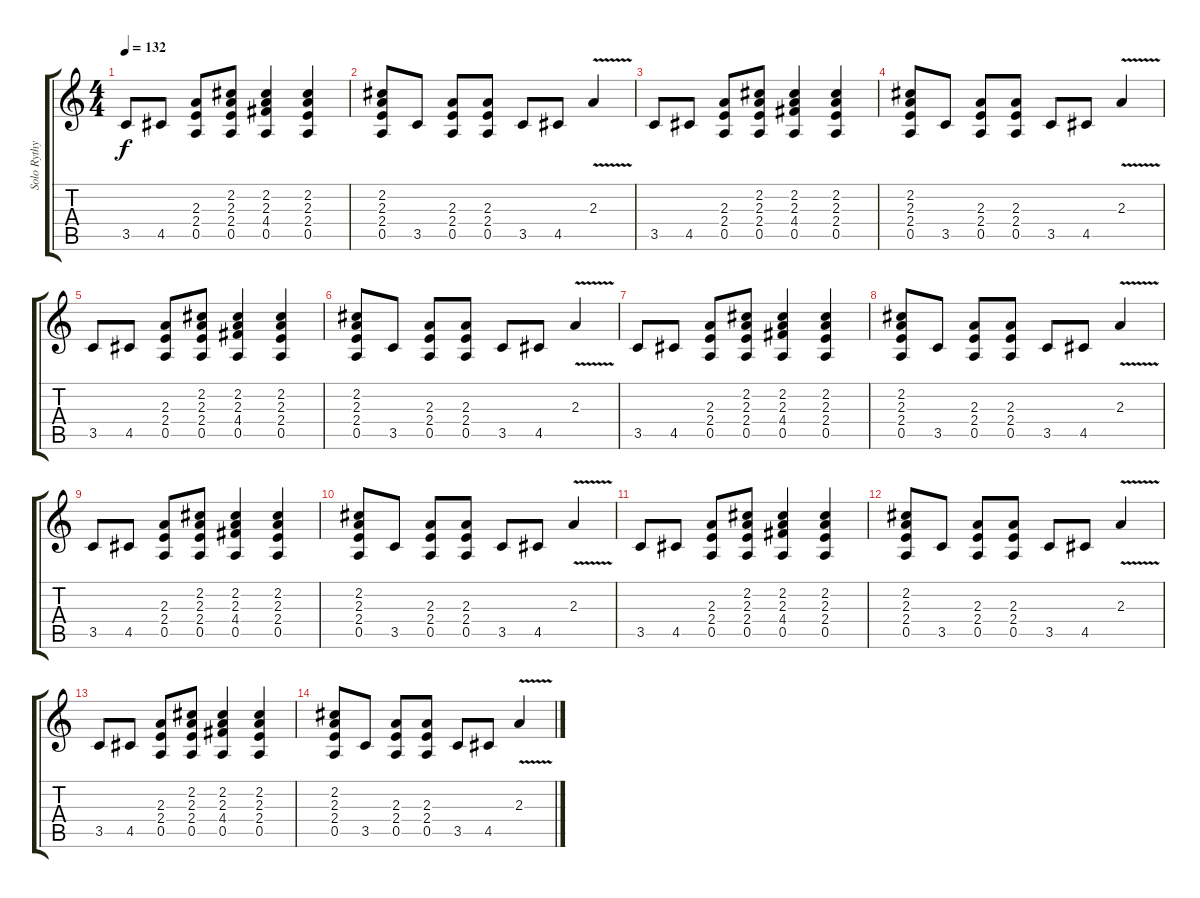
\track ("Solo Rythym" "Solo Rythy") {instrument distortionguitar}
\staff {score tabs}
\tuning (E4 B3 G3 D3 A2 E2) {hide}
\ts (4 4)
\tempo 132
\clef g2
\ks c
3.5.8{dy f} 4.5.8 (2.3 2.4 0.5).8 (2.2 2.3 2.4 0.5).8 (2.2 2.3 4.4 0.5).4 (2.2 2.3 2.4 0.5).4 |
(2.2 2.3 2.4 0.5).8 3.5.8 (2.3 2.4 0.5).8 (2.3 2.4 0.5).8 3.5.8 4.5.8 2.3{v}.4 |
3.5.8 4.5.8 (2.3 2.4 0.5).8 (2.2 2.3 2.4 0.5).8 (2.2 2.3 4.4 0.5).4 (2.2 2.3 2.4 0.5).4 |
(2.2 2.3 2.4 0.5).8 3.5.8 (2.3 2.4 0.5).8 (2.3 2.4 0.5).8 3.5.8 4.5.8 2.3{v}.4 |
3.5.8 4.5.8 (2.3 2.4 0.5).8 (2.2 2.3 2.4 0.5).8 (2.2 2.3 4.4 0.5).4 (2.2 2.3 2.4 0.5).4 |
(2.2 2.3 2.4 0.5).8 3.5.8 (2.3 2.4 0.5).8 (2.3 2.4 0.5).8 3.5.8 4.5.8 2.3{v}.4 |
3.5.8 4.5.8 (2.3 2.4 0.5).8 (2.2 2.3 2.4 0.5).8 (2.2 2.3 4.4 0.5).4 (2.2 2.3 2.4 0.5).4 |
(2.2 2.3 2.4 0.5).8 3.5.8 (2.3 2.4 0.5).8 (2.3 2.4 0.5).8 3.5.8 4.5.8 2.3{v}.4 |
3.5.8 4.5.8 (2.3 2.4 0.5).8 (2.2 2.3 2.4 0.5).8 (2.2 2.3 4.4 0.5).4 (2.2 2.3 2.4 0.5).4 |
(2.2 2.3 2.4 0.5).8 3.5.8 (2.3 2.4 0.5).8 (2.3 2.4 0.5).8 3.5.8 4.5.8 2.3{v}.4 |
3.5.8 4.5.8 (2.3 2.4 0.5).8 (2.2 2.3 2.4 0.5).8 (2.2 2.3 4.4 0.5).4 (2.2 2.3 2.4 0.5).4 |
(2.2 2.3 2.4 0.5).8 3.5.8 (2.3 2.4 0.5).8 (2.3 2.4 0.5).8 3.5.8 4.5.8 2.3{v}.4 |
3.5.8 4.5.8 (2.3 2.4 0.5).8 (2.2 2.3 2.4 0.5).8 (2.2 2.3 4.4 0.5).4 (2.2 2.3 2.4 0.5).4 |
(2.2 2.3 2.4 0.5).8 3.5.8 (2.3 2.4 0.5).8 (2.3 2.4 0.5).8 3.5.8 4.5.8 2.3{v}.4
